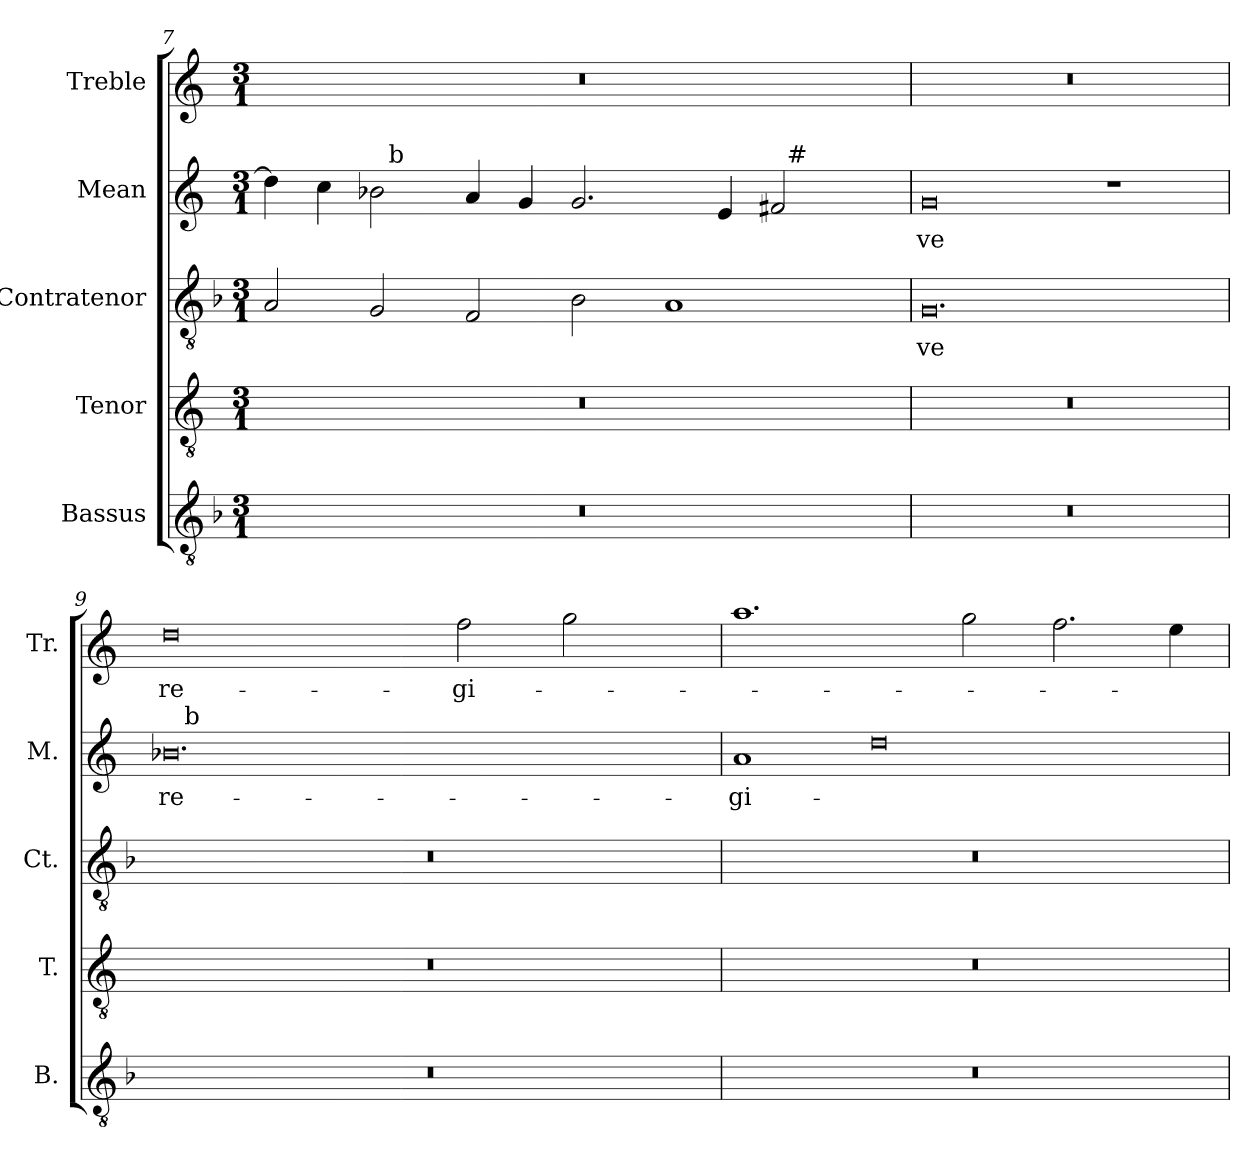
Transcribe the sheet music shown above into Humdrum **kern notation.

**kern	**kern	**kern	**text	**kern	**text	**kern	**text
*part5	*part4	*part3	*part3	*part2	*part2	*part1	*part1
*staff5	*staff4	*staff3	*staff3	*staff2	*staff2	*staff1	*staff1
*I"Bassus	*I"Tenor	*I"Contratenor	*	*I"Mean	*	*I"Treble	*
*I'B.	*I'T.	*I'Ct.	*	*I'M.	*	*I'Tr.	*
!!LO:LB:g=z
*clefGv2	*clefGv2	*clefGv2	*	*clefG2	*	*clefG2	*
*ITrd7c12	*ITrd7c12	*ITrd7c12	*	*	*	*	*
*k[b-]	*k[]	*k[b-]	*	*k[]	*	*k[]	*
*F:	*	*F:	*	*C:	*	*C:	*
*M3/1	*M3/1	*M3/1	*	*M3/1	*	*M3/1	*
=7	=7	=7	=7	=7	=7	=7	=7
!LO:N:vis=1	!LO:N:vis=1	!	!	!	!	!LO:N:vis=1	!
*	*	*	*	*^	*	*	*
0.r	0.r	2AAi/	.	4ddi\]	2ryy	.	0.r	.
.	.	.	.	4cci\	.	.	.	.
.	.	2GGi/	.	2b-i\	32ryy	.	.	.
.	.	.	.	.	256ryy	.	.	.
!	!	!	!	!	!LO:TX:a:t=b	!	!	!
.	.	.	.	.	1ryy	.	.	.
.	.	2FFi/	.	4ai/	.	.	.	.
.	.	.	.	4gi/	.	.	.	.
.	.	2BB-i\	.	2.gi/	.	.	.	.
.	.	.	.	.	1ryy	.	.	.
.	.	1AAi	.	.	.	.	.	.
.	.	.	.	4ei/	.	.	.	.
.	.	.	.	2f#i/	.	.	.	.
!	!	!	!	!	!LO:TX:a:t=#	!	!	!
.	.	.	.	.	4ryy	.	.	.
.	.	.	.	.	8ryy	.	.	.
.	.	.	.	.	16ryy	.	.	.
.	.	.	.	.	64..ryy	.	.	.
=8`	=8`	=8`	=8`	=8`	=8`	=8`	=8`	=8`
!LO:N:vis=1	!LO:N:vis=1	!	!	!	!	!	!	!
*	*	*	*	*v	*v	*	*	*
*	*	*	*	*^	*	*	*
!	!	!	!LO:LY:b:color=#000000	!	!	!	!	!
*	*	*	*	*v	*v	*	*	*
*	*	*	*	*^	*	*	*
!	!	!	!	!	!	!LO:LY:b:color=#000000	!LO:N:vis=1	!
*	*	*	*	*v	*v	*	*	*
0.r	0.r	0.GGi	-ve	0gi	-ve	0.r	.
.	.	.	.	1r	.	.	.
=9`	=9`	=9`	=9`	=9`	=9`	=9`	=9`
!LO:N:vis=1	!LO:N:vis=1	!LO:N:vis=1	!	!	!	!	!
!	!	!	!	!	!LO:LY:b:color=#000000	!	!
!	!	!	!	!	!	!	!LO:LY:b:color=#000000
*	*	*	*	*^	*	*	*
0.r	0.r	0.r	.	0.b-i	32ryy	re-	0ddi	re-
.	.	.	.	.	256ryy	.	.	.
!	!	!	!	!	!LO:TX:a:t=b	!	!	!
.	.	.	.	.	1ryy	.	.	.
.	.	.	.	.	1ryy	.	.	.
!	!	!	!	!	!	!	!	!LO:LY:b:color=#000000
.	.	.	.	.	.	.	2ffi\	-gi-
.	.	.	.	.	2ryy	.	.	.
.	.	.	.	.	.	.	2ggi\	.
.	.	.	.	.	4ryy	.	.	.
.	.	.	.	.	8ryy	.	.	.
.	.	.	.	.	16ryy	.	.	.
.	.	.	.	.	64..ryy	.	.	.
=10`	=10`	=10`	=10`	=10`	=10`	=10`	=10`	=10`
!LO:N:vis=1	!LO:N:vis=1	!LO:N:vis=1	!	!	!	!	!	!
*	*	*	*	*v	*v	*	*	*
*	*	*	*	*^	*	*	*
!	!	!	!	!	!	!LO:LY:b:color=#000000	!	!
*	*	*	*	*v	*v	*	*	*
0.r	0.r	0.r	.	1ai	-gi-	1.aai	.
.	.	.	.	0ddi	.	.	.
.	.	.	.	.	.	2ggi\	.
.	.	.	.	.	.	2.ffi\	.
.	.	.	.	.	.	4eei\	.
=`	=`	=`	=`	=`	=`	=`	=`
*-	*-	*-	*-	*-	*-	*-	*-
